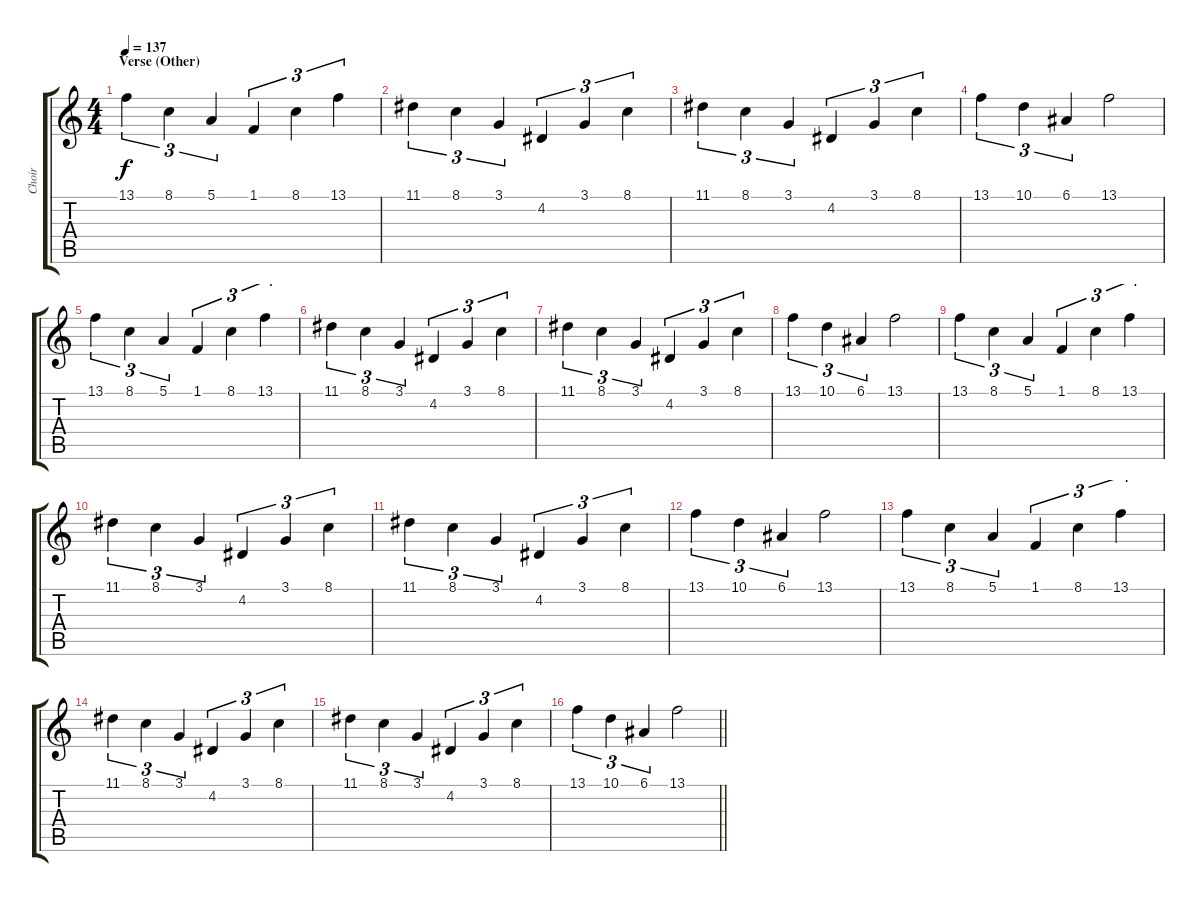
\track ("Choir" "Choir") {instrument choiraahs}
\staff {score tabs}
\tuning (E4 B3 G3 D3 A2 E2) {hide}
\ts (4 4)
\section ("" "Verse (Other) ")
\tempo 137
\clef g2
\ks c
13.1.4{tu (3 2) dy f} 8.1.4{tu (3 2)} 5.1.4{tu (3 2)} 1.1.4{tu (3 2)} 8.1.4{tu (3 2)} 13.1.4{tu (3 2)} |
11.1.4{tu (3 2)} 8.1.4{tu (3 2)} 3.1.4{tu (3 2)} 4.2.4{tu (3 2)} 3.1.4{tu (3 2)} 8.1.4{tu (3 2)} |
11.1.4{tu (3 2)} 8.1.4{tu (3 2)} 3.1.4{tu (3 2)} 4.2.4{tu (3 2)} 3.1.4{tu (3 2)} 8.1.4{tu (3 2)} |
13.1.4{tu (3 2)} 10.1.4{tu (3 2)} 6.1.4{tu (3 2)} 13.1.2 |
13.1.4{tu (3 2)} 8.1.4{tu (3 2)} 5.1.4{tu (3 2)} 1.1.4{tu (3 2)} 8.1.4{tu (3 2)} 13.1.4{tu (3 2)} |
11.1.4{tu (3 2)} 8.1.4{tu (3 2)} 3.1.4{tu (3 2)} 4.2.4{tu (3 2)} 3.1.4{tu (3 2)} 8.1.4{tu (3 2)} |
11.1.4{tu (3 2)} 8.1.4{tu (3 2)} 3.1.4{tu (3 2)} 4.2.4{tu (3 2)} 3.1.4{tu (3 2)} 8.1.4{tu (3 2)} |
13.1.4{tu (3 2)} 10.1.4{tu (3 2)} 6.1.4{tu (3 2)} 13.1.2 |
13.1.4{tu (3 2)} 8.1.4{tu (3 2)} 5.1.4{tu (3 2)} 1.1.4{tu (3 2)} 8.1.4{tu (3 2)} 13.1.4{tu (3 2)} |
11.1.4{tu (3 2)} 8.1.4{tu (3 2)} 3.1.4{tu (3 2)} 4.2.4{tu (3 2)} 3.1.4{tu (3 2)} 8.1.4{tu (3 2)} |
11.1.4{tu (3 2)} 8.1.4{tu (3 2)} 3.1.4{tu (3 2)} 4.2.4{tu (3 2)} 3.1.4{tu (3 2)} 8.1.4{tu (3 2)} |
13.1.4{tu (3 2)} 10.1.4{tu (3 2)} 6.1.4{tu (3 2)} 13.1.2 |
13.1.4{tu (3 2)} 8.1.4{tu (3 2)} 5.1.4{tu (3 2)} 1.1.4{tu (3 2)} 8.1.4{tu (3 2)} 13.1.4{tu (3 2)} |
11.1.4{tu (3 2)} 8.1.4{tu (3 2)} 3.1.4{tu (3 2)} 4.2.4{tu (3 2)} 3.1.4{tu (3 2)} 8.1.4{tu (3 2)} |
11.1.4{tu (3 2)} 8.1.4{tu (3 2)} 3.1.4{tu (3 2)} 4.2.4{tu (3 2)} 3.1.4{tu (3 2)} 8.1.4{tu (3 2)} |
\barLineRight lightlight
13.1.4{tu (3 2)} 10.1.4{tu (3 2)} 6.1.4{tu (3 2)} 13.1.2
